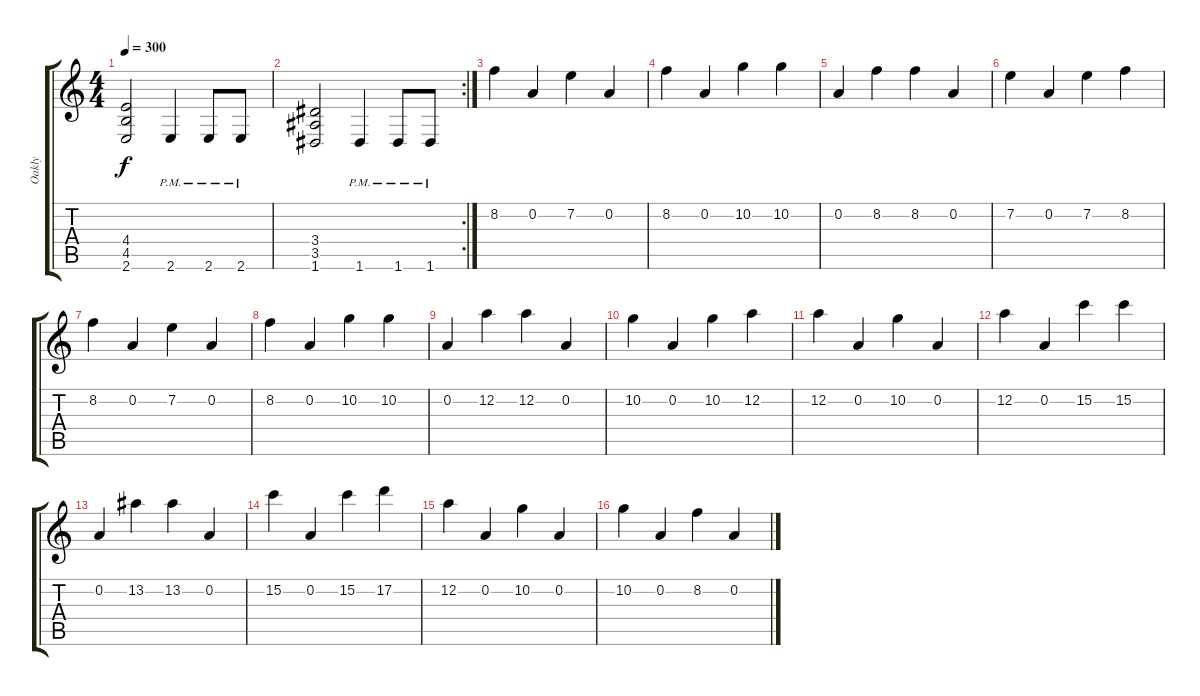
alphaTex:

\track ("Oakly" "Oakly") {instrument distortionguitar}
\staff {score tabs}
\tuning (D4 A3 F3 C3 G2 D2) {hide}
\ts (4 4)
\tempo 300
\clef g2
\ks c
(4.4 4.5 2.6).2{dy f} 2.6{pm}.4 2.6{pm}.8 2.6{pm}.8 |
\rc 2
(3.4 3.5 1.6).2 1.6{pm}.4 1.6{pm}.8 1.6{pm}.8 |
8.2.4 0.2.4 7.2.4 0.2.4 |
8.2.4 0.2.4 10.2.4 10.2.4 |
0.2.4 8.2.4 8.2.4 0.2.4 |
7.2.4 0.2.4 7.2.4 8.2.4 |
8.2.4 0.2.4 7.2.4 0.2.4 |
8.2.4 0.2.4 10.2.4 10.2.4 |
0.2.4 12.2.4 12.2.4 0.2.4 |
10.2.4 0.2.4 10.2.4 12.2.4 |
12.2.4 0.2.4 10.2.4 0.2.4 |
12.2.4 0.2.4 15.2.4 15.2.4 |
0.2.4 13.2.4 13.2.4 0.2.4 |
15.2.4 0.2.4 15.2.4 17.2.4 |
12.2.4 0.2.4 10.2.4 0.2.4 |
10.2.4 0.2.4 8.2.4 0.2.4
